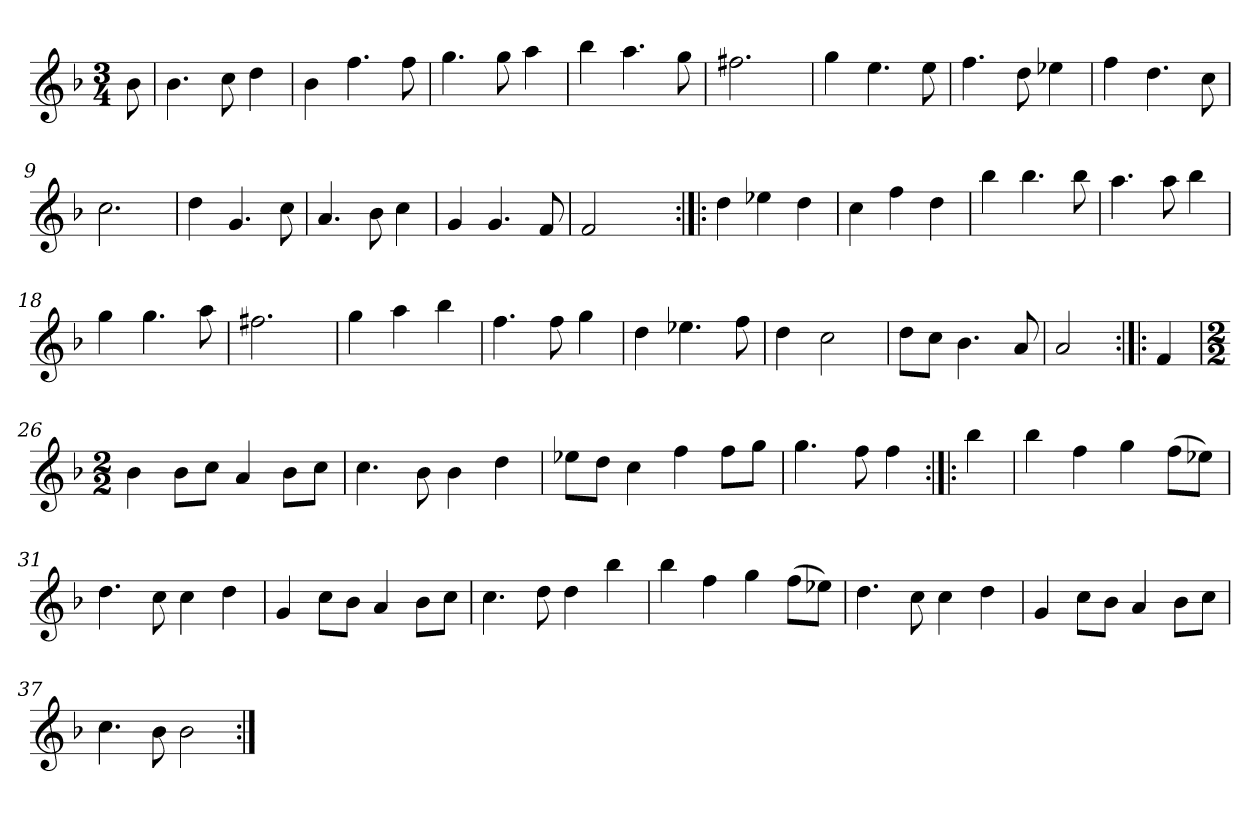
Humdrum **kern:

**kern
*part1
*staff1
*clefG2
*k[b-]
*F:
*M3/4
*MM120
=
8b-
=1
4.b-
8cc
4dd
=2
4b-
4.ff
8ff
=3
4.gg
8gg
4aa
=4
4bb-
4.aa
8gg
=5
2.ff#X
=6
4gg
4.ee
8ee
=7
4.ff
8dd
4ee-X
=8
4ff
4.dd
8cc
=9
2.cc
=10
4dd
4.g
8cc
=11
4.a
8b-
4cc
=12
4g
4.g
8f
=13
2f
4ryy
=14:|!|:
4dd
4ee-X
4dd
=15
4cc
4ff
4dd
=16
4bb-
4.bb-
8bb-
=17
4.aa
8aa
4bb-
=18
4gg
4.gg
8aa
=19
2.ff#X
=20
4gg
4aa
4bb-
=21
4.ff
8ff
4gg
=22
4dd
4.ee-X
8ff
=23
4dd
2cc
=24
8dd\L
8cc\J
4.b-
8a
=25
2a
=:|!|:
4f
=26
*M2/2
4b-
8b-\L
8cc\J
4a
8b-\L
8cc\J
=27
4.cc
8b-
4b-
4dd
=28
8ee-X\L
8dd\J
4cc
4ff
8ff\L
8gg\J
=29
4.gg
8ff
4ff
=:|!|:
4bb-
=30
4bb-
4ff
4gg
(8ff\L
8ee-X\J)
=31
4.dd
8cc
4cc
4dd
=32
4g
8cc\L
8b-\J
4a
8b-\L
8cc\J
=33
4.cc
8dd
4dd
4bb-
=34
4bb-
4ff
4gg
(8ff\L
8ee-X\J)
=35
4.dd
8cc
4cc
4dd
=36
4g
8cc\L
8b-\J
4a
8b-\L
8cc\J
=37
4.cc
8b-
2b-
=:|!
*-
